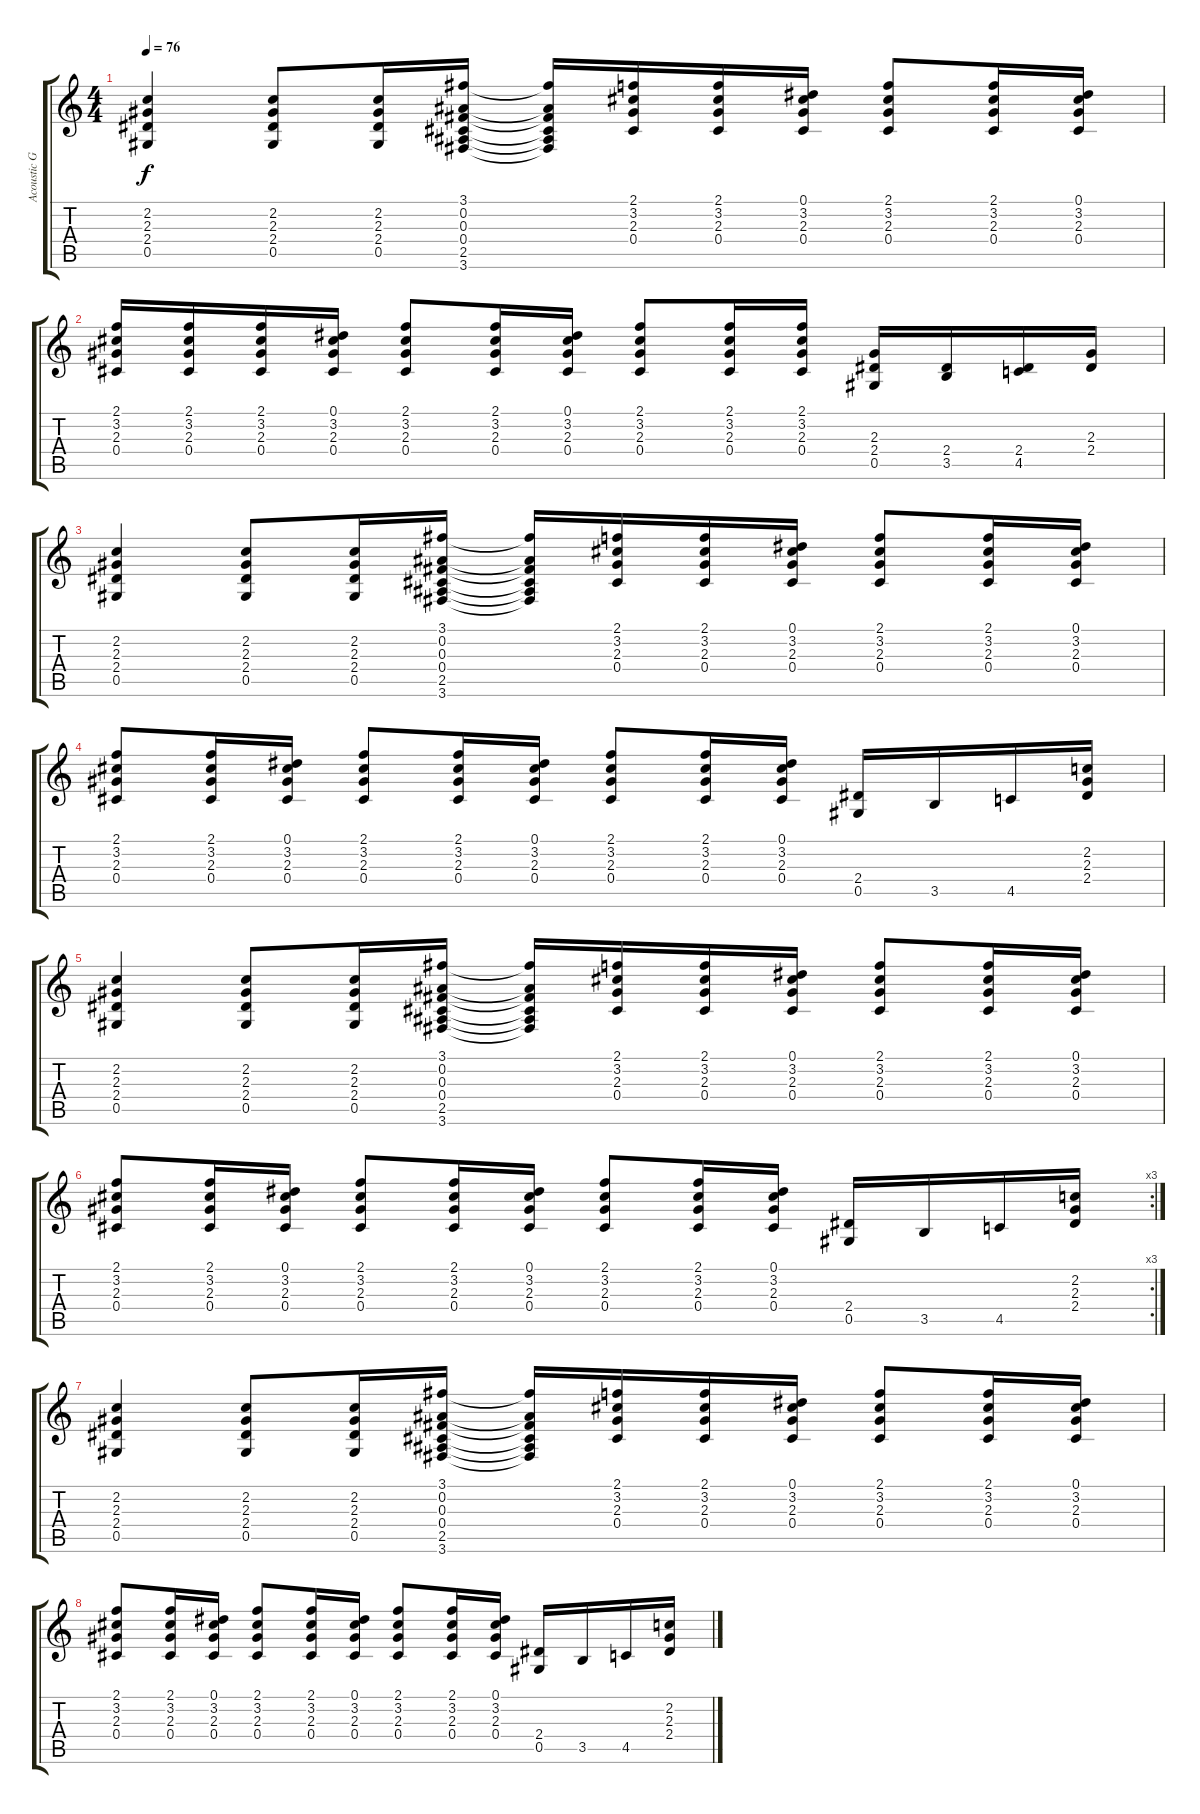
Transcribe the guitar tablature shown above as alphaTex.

\track ("Acoustic Gtr." "Acoustic G") {instrument acousticguitarsteel}
\staff {score tabs}
\tuning (Eb4 Bb3 Gb3 Db3 Ab2 Eb2) {hide}
\ts (4 4)
\tempo 76
\clef g2
\ks c
(2.2 2.3 2.4 0.5).4{dy f} (2.2 2.3 2.4 0.5).8 (2.2 2.3 2.4 0.5).16 (3.1 0.2 0.3 0.4 2.5 3.6).16 (3.1{t} 0.2{t} 0.3{t} 0.4{t} 2.5{t} 3.6{t}).16 (2.1 3.2 2.3 0.4).16 (2.1 3.2 2.3 0.4).16 (0.1 3.2 2.3 0.4).16 (2.1 3.2 2.3 0.4).8 (2.1 3.2 2.3 0.4).16 (0.1 3.2 2.3 0.4).16 |
(2.1 3.2 2.3 0.4).16 (2.1 3.2 2.3 0.4).16 (2.1 3.2 2.3 0.4).16 (0.1 3.2 2.3 0.4).16 (2.1 3.2 2.3 0.4).8 (2.1 3.2 2.3 0.4).16 (0.1 3.2 2.3 0.4).16 (2.1 3.2 2.3 0.4).8 (2.1 3.2 2.3 0.4).16 (2.1 3.2 2.3 0.4).16 (2.3 2.4 0.5).16 (2.4 3.5).16 (2.4 4.5).16 (2.3 2.4).16 |
(2.2 2.3 2.4 0.5).4 (2.2 2.3 2.4 0.5).8 (2.2 2.3 2.4 0.5).16 (3.1 0.2 0.3 0.4 2.5 3.6).16 (3.1{t} 0.2{t} 0.3{t} 0.4{t} 2.5{t} 3.6{t}).16 (2.1 3.2 2.3 0.4).16 (2.1 3.2 2.3 0.4).16 (0.1 3.2 2.3 0.4).16 (2.1 3.2 2.3 0.4).8 (2.1 3.2 2.3 0.4).16 (0.1 3.2 2.3 0.4).16 |
(2.1 3.2 2.3 0.4).8 (2.1 3.2 2.3 0.4).16 (0.1 3.2 2.3 0.4).16 (2.1 3.2 2.3 0.4).8 (2.1 3.2 2.3 0.4).16 (0.1 3.2 2.3 0.4).16 (2.1 3.2 2.3 0.4).8 (2.1 3.2 2.3 0.4).16 (0.1 3.2 2.3 0.4).16 (2.4 0.5).16 3.5.16 4.5.16 (2.2 2.3 2.4).16 |
(2.2 2.3 2.4 0.5).4 (2.2 2.3 2.4 0.5).8 (2.2 2.3 2.4 0.5).16 (3.1 0.2 0.3 0.4 2.5 3.6).16 (3.1{t} 0.2{t} 0.3{t} 0.4{t} 2.5{t} 3.6{t}).16 (2.1 3.2 2.3 0.4).16 (2.1 3.2 2.3 0.4).16 (0.1 3.2 2.3 0.4).16 (2.1 3.2 2.3 0.4).8 (2.1 3.2 2.3 0.4).16 (0.1 3.2 2.3 0.4).16 |
\rc 3
(2.1 3.2 2.3 0.4).8 (2.1 3.2 2.3 0.4).16 (0.1 3.2 2.3 0.4).16 (2.1 3.2 2.3 0.4).8 (2.1 3.2 2.3 0.4).16 (0.1 3.2 2.3 0.4).16 (2.1 3.2 2.3 0.4).8 (2.1 3.2 2.3 0.4).16 (0.1 3.2 2.3 0.4).16 (2.4 0.5).16 3.5.16 4.5.16 (2.2 2.3 2.4).16 |
(2.2 2.3 2.4 0.5).4 (2.2 2.3 2.4 0.5).8 (2.2 2.3 2.4 0.5).16 (3.1 0.2 0.3 0.4 2.5 3.6).16 (3.1{t} 0.2{t} 0.3{t} 0.4{t} 2.5{t} 3.6{t}).16 (2.1 3.2 2.3 0.4).16 (2.1 3.2 2.3 0.4).16 (0.1 3.2 2.3 0.4).16 (2.1 3.2 2.3 0.4).8 (2.1 3.2 2.3 0.4).16 (0.1 3.2 2.3 0.4).16 |
(2.1 3.2 2.3 0.4).8 (2.1 3.2 2.3 0.4).16 (0.1 3.2 2.3 0.4).16 (2.1 3.2 2.3 0.4).8 (2.1 3.2 2.3 0.4).16 (0.1 3.2 2.3 0.4).16 (2.1 3.2 2.3 0.4).8 (2.1 3.2 2.3 0.4).16 (0.1 3.2 2.3 0.4).16 (2.4 0.5).16 3.5.16 4.5.16 (2.2 2.3 2.4).16
